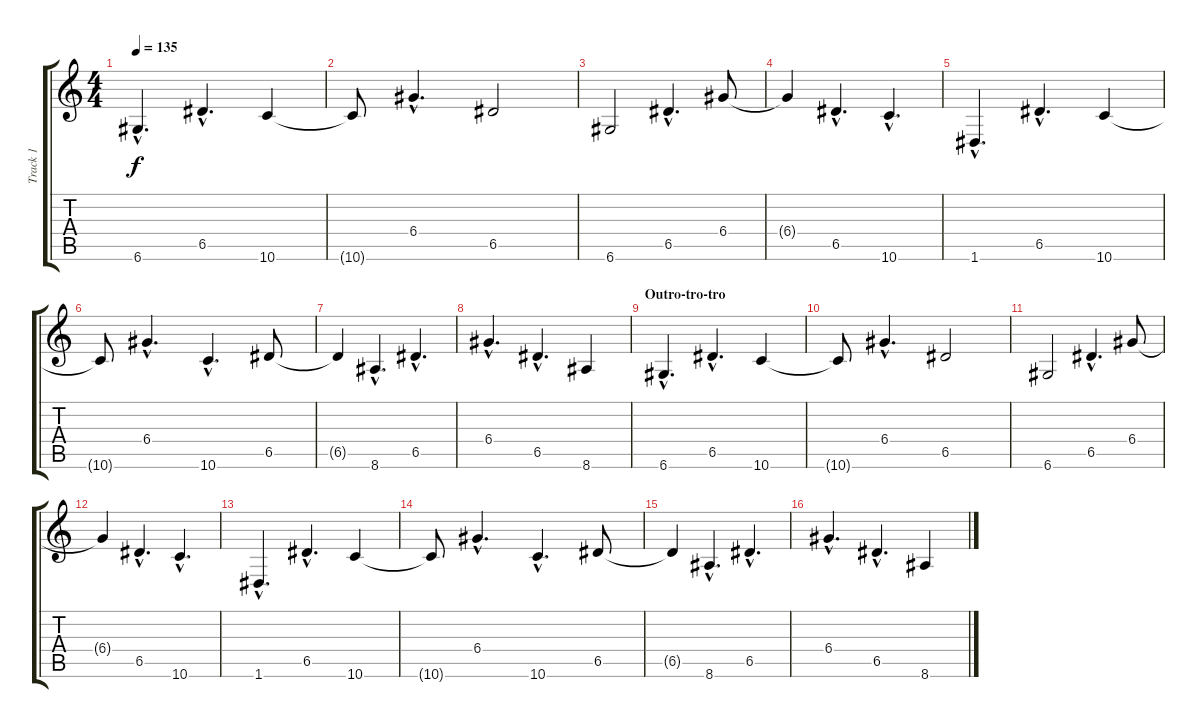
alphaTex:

\track ("Track 1" "Track 1") {instrument electricbassfinger}
\staff {score tabs}
\tuning (E4 B3 G3 D3 A2 D2) {hide}
\ts (4 4)
\tempo 135
\clef g2
\ks c
6.6{hac}.4{d dy f} 6.5{hac}.4{d} 10.6.4 |
10.6{t}.8 6.4{hac}.4{d} 6.5.2 |
6.6.2 6.5{hac}.4{d} 6.4.8 |
6.4{t}.4 6.5{hac}.4{d} 10.6{hac}.4{d} |
1.6{hac}.4{d} 6.5{hac}.4{d} 10.6.4 |
10.6{t}.8 6.4{hac}.4{d} 10.6{hac}.4{d} 6.5.8 |
6.5{t}.4 8.6{hac}.4{d} 6.5{hac}.4{d} |
6.4{hac}.4{d} 6.5{hac}.4{d} 8.6.4 |
\section ("" "Outro-tro-tro")
6.6{hac}.4{d} 6.5{hac}.4{d} 10.6.4 |
10.6{t}.8 6.4{hac}.4{d} 6.5.2 |
6.6.2 6.5{hac}.4{d} 6.4.8 |
6.4{t}.4 6.5{hac}.4{d} 10.6{hac}.4{d} |
1.6{hac}.4{d} 6.5{hac}.4{d} 10.6.4 |
10.6{t}.8 6.4{hac}.4{d} 10.6{hac}.4{d} 6.5.8 |
6.5{t}.4 8.6{hac}.4{d} 6.5{hac}.4{d} |
6.4{hac}.4{d} 6.5{hac}.4{d} 8.6.4
